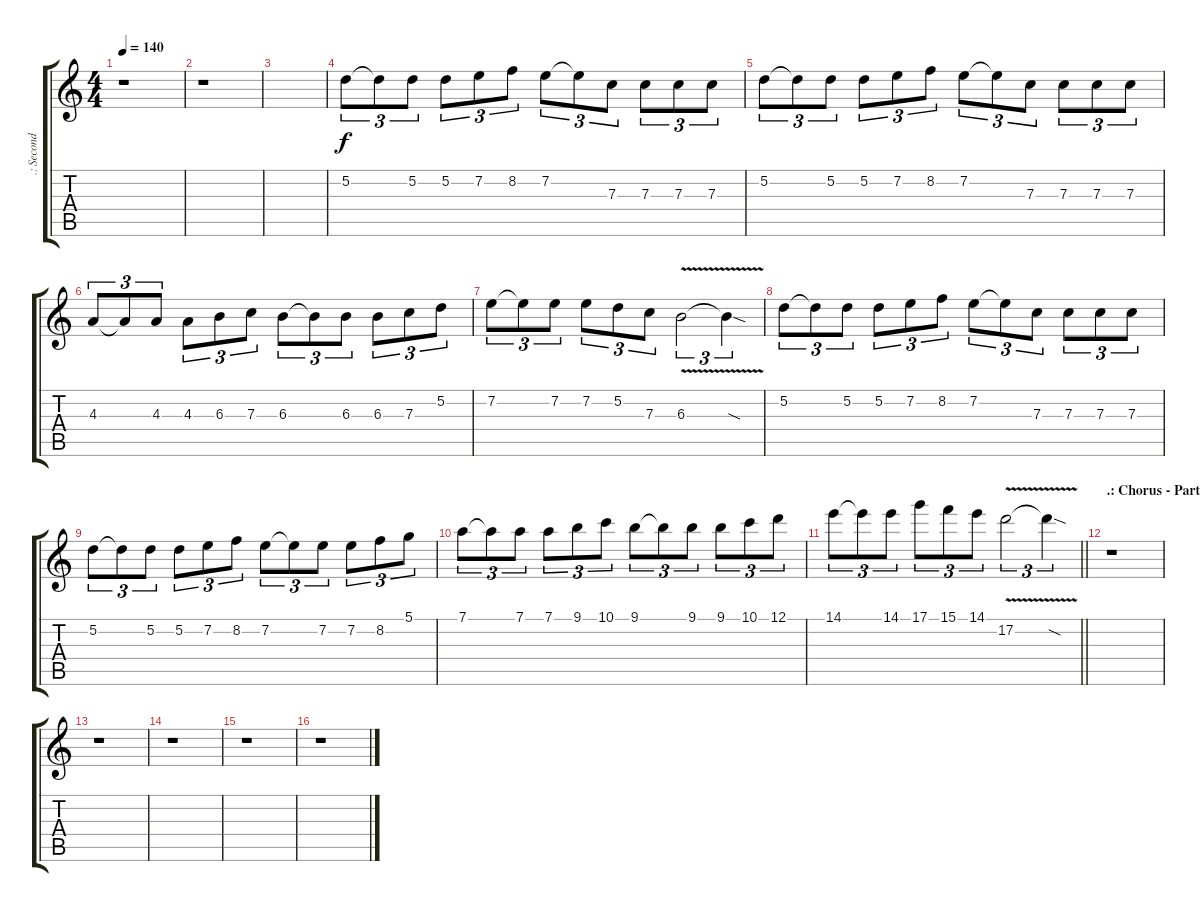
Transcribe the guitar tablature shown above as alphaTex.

\track (".: Second Lead Guitar :." ".: Second ") {instrument overdrivenguitar}
\staff {score tabs}
\tuning (D4 A3 F3 C3 G2 D2) {hide}
\ts (4 4)
\tempo 140
\clef g2
\ks c
r.1{dy f} |
r.1 |
|
5.2.8{tu (3 2)} 5.2{t}.8{tu (3 2)} 5.2.8{tu (3 2)} 5.2.8{tu (3 2)} 7.2.8{tu (3 2)} 8.2.8{tu (3 2)} 7.2.8{tu (3 2)} 7.2{t}.8{tu (3 2)} 7.3.8{tu (3 2)} 7.3.8{tu (3 2)} 7.3.8{tu (3 2)} 7.3.8{tu (3 2)} |
5.2.8{tu (3 2)} 5.2{t}.8{tu (3 2)} 5.2.8{tu (3 2)} 5.2.8{tu (3 2)} 7.2.8{tu (3 2)} 8.2.8{tu (3 2)} 7.2.8{tu (3 2)} 7.2{t}.8{tu (3 2)} 7.3.8{tu (3 2)} 7.3.8{tu (3 2)} 7.3.8{tu (3 2)} 7.3.8{tu (3 2)} |
4.3.8{tu (3 2)} 4.3{t}.8{tu (3 2)} 4.3.8{tu (3 2)} 4.3.8{tu (3 2)} 6.3.8{tu (3 2)} 7.3.8{tu (3 2)} 6.3.8{tu (3 2)} 6.3{t}.8{tu (3 2)} 6.3.8{tu (3 2)} 6.3.8{tu (3 2)} 7.3.8{tu (3 2)} 5.2.8{tu (3 2)} |
7.2.8{tu (3 2)} 7.2{t}.8{tu (3 2)} 7.2.8{tu (3 2)} 7.2.8{tu (3 2)} 5.2.8{tu (3 2)} 7.3.8{tu (3 2)} 6.3{v}.2{tu (3 2)} 6.3{sod t}.4{tu (3 2)} |
5.2.8{tu (3 2)} 5.2{t}.8{tu (3 2)} 5.2.8{tu (3 2)} 5.2.8{tu (3 2)} 7.2.8{tu (3 2)} 8.2.8{tu (3 2)} 7.2.8{tu (3 2)} 7.2{t}.8{tu (3 2)} 7.3.8{tu (3 2)} 7.3.8{tu (3 2)} 7.3.8{tu (3 2)} 7.3.8{tu (3 2)} |
5.2.8{tu (3 2)} 5.2{t}.8{tu (3 2)} 5.2.8{tu (3 2)} 5.2.8{tu (3 2)} 7.2.8{tu (3 2)} 8.2.8{tu (3 2)} 7.2.8{tu (3 2)} 7.2{t}.8{tu (3 2)} 7.2.8{tu (3 2)} 7.2.8{tu (3 2)} 8.2.8{tu (3 2)} 5.1.8{tu (3 2)} |
7.1.8{tu (3 2)} 7.1{t}.8{tu (3 2)} 7.1.8{tu (3 2)} 7.1.8{tu (3 2)} 9.1.8{tu (3 2)} 10.1.8{tu (3 2)} 9.1.8{tu (3 2)} 9.1{t}.8{tu (3 2)} 9.1.8{tu (3 2)} 9.1.8{tu (3 2)} 10.1.8{tu (3 2)} 12.1.8{tu (3 2)} |
\barLineRight lightlight
14.1.8{tu (3 2)} 14.1{t}.8{tu (3 2)} 14.1.8{tu (3 2)} 17.1.8{tu (3 2)} 15.1.8{tu (3 2)} 14.1.8{tu (3 2)} 17.2{v}.2{tu (3 2)} 17.2{sod t}.4{tu (3 2)} |
\section ("" ".: Chorus - Part III :.")
r.1 |
r.1 |
r.1 |
r.1 |
r.1
